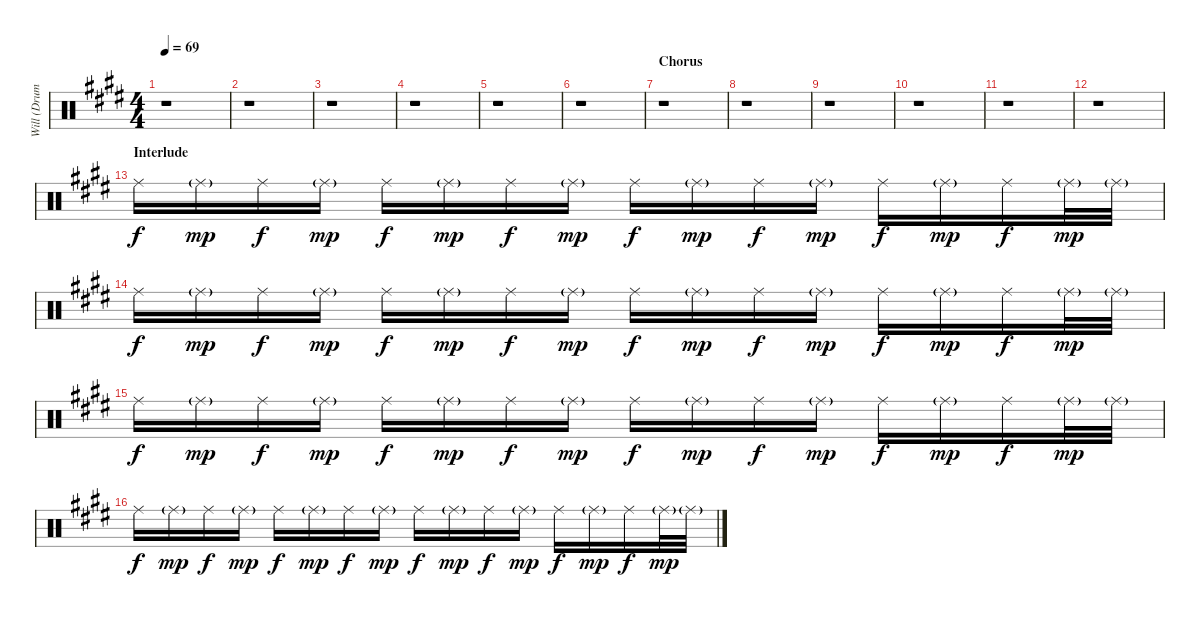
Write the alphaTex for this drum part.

\track ("Will (Drums)" "Will (Drum") {instrument percussion}
\staff {score}
\articulation defaults
\ts (4 4)
\tempo 69
\clef neutral
\ks e
r.1{dy f} |
r.1 |
r.1 |
r.1 |
r.1 |
r.1 |
\section ("" "Chorus")
r.1 |
r.1 |
r.1 |
r.1 |
r.1 |
r.1 |
\section ("" "Interlude")
"Ride (middle)".16 "Ride (middle)"{g}.16{dy mp} "Ride (middle)".16{dy f} "Ride (middle)"{g}.16{dy mp} "Ride (middle)".16{dy f} "Ride (middle)"{g}.16{dy mp} "Ride (middle)".16{dy f} "Ride (middle)"{g}.16{dy mp} "Ride (middle)".16{dy f} "Ride (middle)"{g}.16{dy mp} "Ride (middle)".16{dy f} "Ride (middle)"{g}.16{dy mp} "Ride (middle)".16{dy f} "Ride (middle)"{g}.16{dy mp} "Ride (middle)".16{dy f} "Ride (middle)"{g}.32{dy mp} "Ride (middle)"{g}.32 |
"Ride (middle)".16{dy f} "Ride (middle)"{g}.16{dy mp} "Ride (middle)".16{dy f} "Ride (middle)"{g}.16{dy mp} "Ride (middle)".16{dy f} "Ride (middle)"{g}.16{dy mp} "Ride (middle)".16{dy f} "Ride (middle)"{g}.16{dy mp} "Ride (middle)".16{dy f} "Ride (middle)"{g}.16{dy mp} "Ride (middle)".16{dy f} "Ride (middle)"{g}.16{dy mp} "Ride (middle)".16{dy f} "Ride (middle)"{g}.16{dy mp} "Ride (middle)".16{dy f} "Ride (middle)"{g}.32{dy mp} "Ride (middle)"{g}.32 |
"Ride (middle)".16{dy f} "Ride (middle)"{g}.16{dy mp} "Ride (middle)".16{dy f} "Ride (middle)"{g}.16{dy mp} "Ride (middle)".16{dy f} "Ride (middle)"{g}.16{dy mp} "Ride (middle)".16{dy f} "Ride (middle)"{g}.16{dy mp} "Ride (middle)".16{dy f} "Ride (middle)"{g}.16{dy mp} "Ride (middle)".16{dy f} "Ride (middle)"{g}.16{dy mp} "Ride (middle)".16{dy f} "Ride (middle)"{g}.16{dy mp} "Ride (middle)".16{dy f} "Ride (middle)"{g}.32{dy mp} "Ride (middle)"{g}.32 |
"Ride (middle)".16{dy f} "Ride (middle)"{g}.16{dy mp} "Ride (middle)".16{dy f} "Ride (middle)"{g}.16{dy mp} "Ride (middle)".16{dy f} "Ride (middle)"{g}.16{dy mp} "Ride (middle)".16{dy f} "Ride (middle)"{g}.16{dy mp} "Ride (middle)".16{dy f} "Ride (middle)"{g}.16{dy mp} "Ride (middle)".16{dy f} "Ride (middle)"{g}.16{dy mp} "Ride (middle)".16{dy f} "Ride (middle)"{g}.16{dy mp} "Ride (middle)".16{dy f} "Ride (middle)"{g}.32{dy mp} "Ride (middle)"{g}.32
